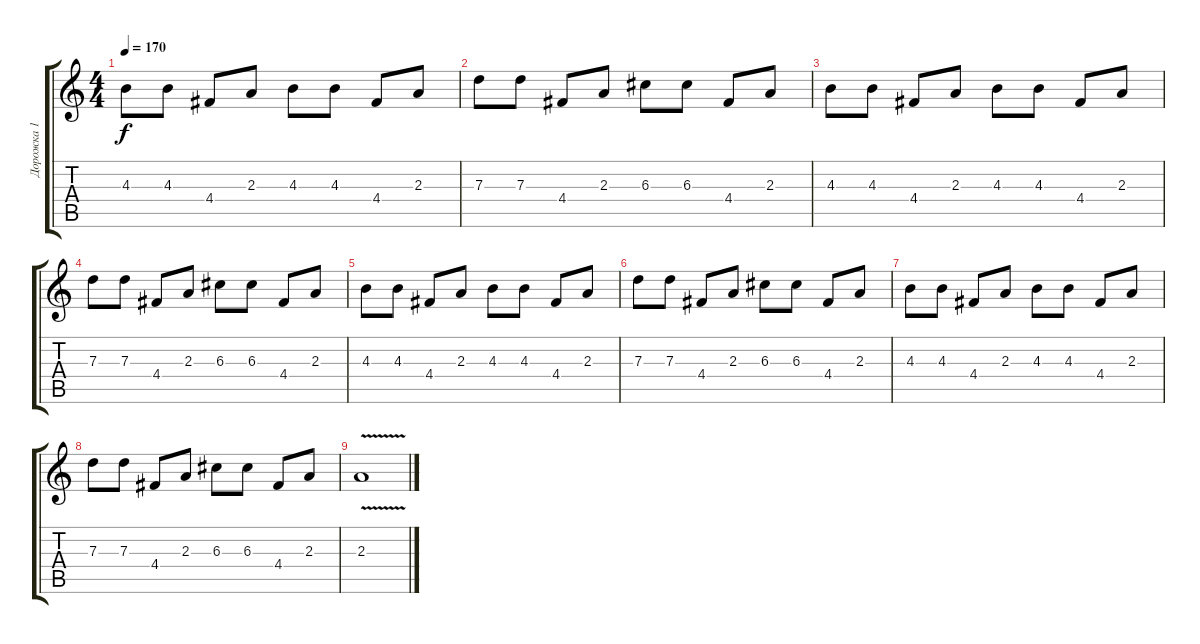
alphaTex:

\track ("Дорожка 1" "Дорожка 1") {instrument distortionguitar}
\staff {score tabs}
\tuning (E4 B3 G3 D3 A2 E2) {hide}
\ts (4 4)
\tempo 170
\clef g2
\ks c
4.3.8{dy f instrument distortionguitar} 4.3.8 4.4.8 2.3.8 4.3.8 4.3.8 4.4.8 2.3.8 |
7.3.8 7.3.8 4.4.8 2.3.8 6.3.8 6.3.8 4.4.8 2.3.8 |
4.3.8 4.3.8 4.4.8 2.3.8 4.3.8 4.3.8 4.4.8 2.3.8 |
7.3.8 7.3.8 4.4.8 2.3.8 6.3.8 6.3.8 4.4.8 2.3.8 |
4.3.8 4.3.8 4.4.8 2.3.8 4.3.8 4.3.8 4.4.8 2.3.8 |
7.3.8 7.3.8 4.4.8 2.3.8 6.3.8 6.3.8 4.4.8 2.3.8 |
4.3.8 4.3.8 4.4.8 2.3.8 4.3.8 4.3.8 4.4.8 2.3.8 |
7.3.8 7.3.8 4.4.8 2.3.8 6.3.8 6.3.8 4.4.8 2.3.8 |
2.3{v}.1
